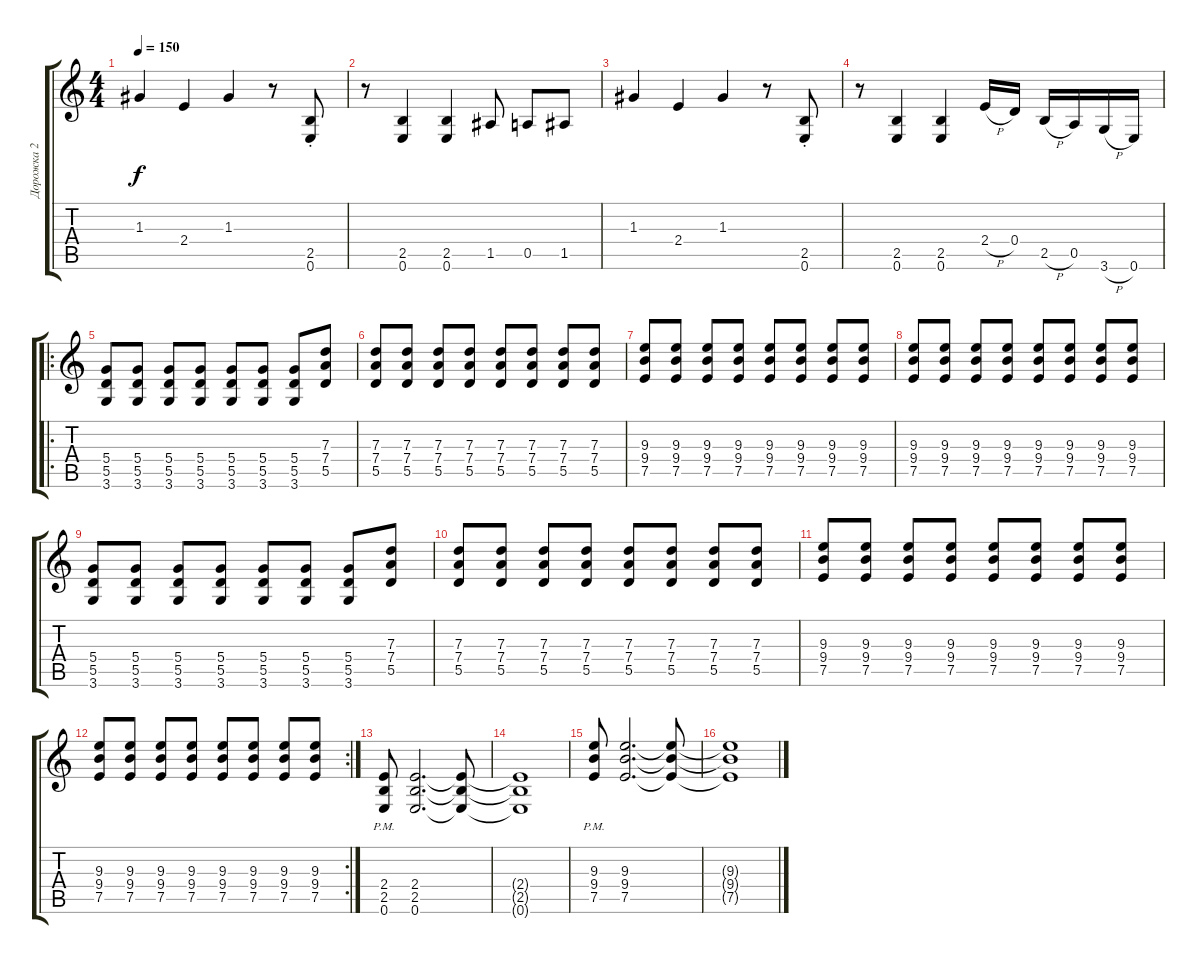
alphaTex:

\track ("Дорожка 2" "Дорожка 2") {instrument distortionguitar}
\staff {score tabs}
\tuning (E4 B3 G3 D3 A2 E2) {hide}
\ts (4 4)
\tempo 150
\clef g2
\ks c
1.3.4{dy f} 2.4.4 1.3.4 r.8 (2.5{st} 0.6{st}).8 |
r.8 (2.5 0.6).4 (2.5 0.6).4 1.5.8 0.5.8 1.5.8 |
1.3.4 2.4.4 1.3.4 r.8 (2.5{st} 0.6{st}).8 |
r.8 (2.5 0.6).4 (2.5 0.6).4 2.4{h}.16 0.4.16 2.5{h}.16 0.5.16 3.6{h}.16 0.6.16 |
\ro
(5.4 5.5 3.6).8 (5.4 5.5 3.6).8 (5.4 5.5 3.6).8 (5.4 5.5 3.6).8 (5.4 5.5 3.6).8 (5.4 5.5 3.6).8 (5.4 5.5 3.6).8 (7.3 7.4 5.5).8 |
(7.3 7.4 5.5).8 (7.3 7.4 5.5).8 (7.3 7.4 5.5).8 (7.3 7.4 5.5).8 (7.3 7.4 5.5).8 (7.3 7.4 5.5).8 (7.3 7.4 5.5).8 (7.3 7.4 5.5).8 |
(9.3 9.4 7.5).8 (9.3 9.4 7.5).8 (9.3 9.4 7.5).8 (9.3 9.4 7.5).8 (9.3 9.4 7.5).8 (9.3 9.4 7.5).8 (9.3 9.4 7.5).8 (9.3 9.4 7.5).8 |
(9.3 9.4 7.5).8 (9.3 9.4 7.5).8 (9.3 9.4 7.5).8 (9.3 9.4 7.5).8 (9.3 9.4 7.5).8 (9.3 9.4 7.5).8 (9.3 9.4 7.5).8 (9.3 9.4 7.5).8 |
(5.4 5.5 3.6).8 (5.4 5.5 3.6).8 (5.4 5.5 3.6).8 (5.4 5.5 3.6).8 (5.4 5.5 3.6).8 (5.4 5.5 3.6).8 (5.4 5.5 3.6).8 (7.3 7.4 5.5).8 |
(7.3 7.4 5.5).8 (7.3 7.4 5.5).8 (7.3 7.4 5.5).8 (7.3 7.4 5.5).8 (7.3 7.4 5.5).8 (7.3 7.4 5.5).8 (7.3 7.4 5.5).8 (7.3 7.4 5.5).8 |
(9.3 9.4 7.5).8 (9.3 9.4 7.5).8 (9.3 9.4 7.5).8 (9.3 9.4 7.5).8 (9.3 9.4 7.5).8 (9.3 9.4 7.5).8 (9.3 9.4 7.5).8 (9.3 9.4 7.5).8 |
\rc 2
(9.3 9.4 7.5).8 (9.3 9.4 7.5).8 (9.3 9.4 7.5).8 (9.3 9.4 7.5).8 (9.3 9.4 7.5).8 (9.3 9.4 7.5).8 (9.3 9.4 7.5).8 (9.3 9.4 7.5).8 |
(2.4{pm} 2.5{pm} 0.6{pm}).8 (2.4 2.5 0.6).2{d} (2.4{t} 2.5{t} 0.6{t}).8 |
(2.4{t} 2.5{t} 0.6{t}).1 |
(9.3{pm} 9.4{pm} 7.5{pm}).8 (9.3 9.4 7.5).2{d} (9.3{t} 9.4{t} 7.5{t}).8 |
(9.3{t} 9.4{t} 7.5{t}).1
